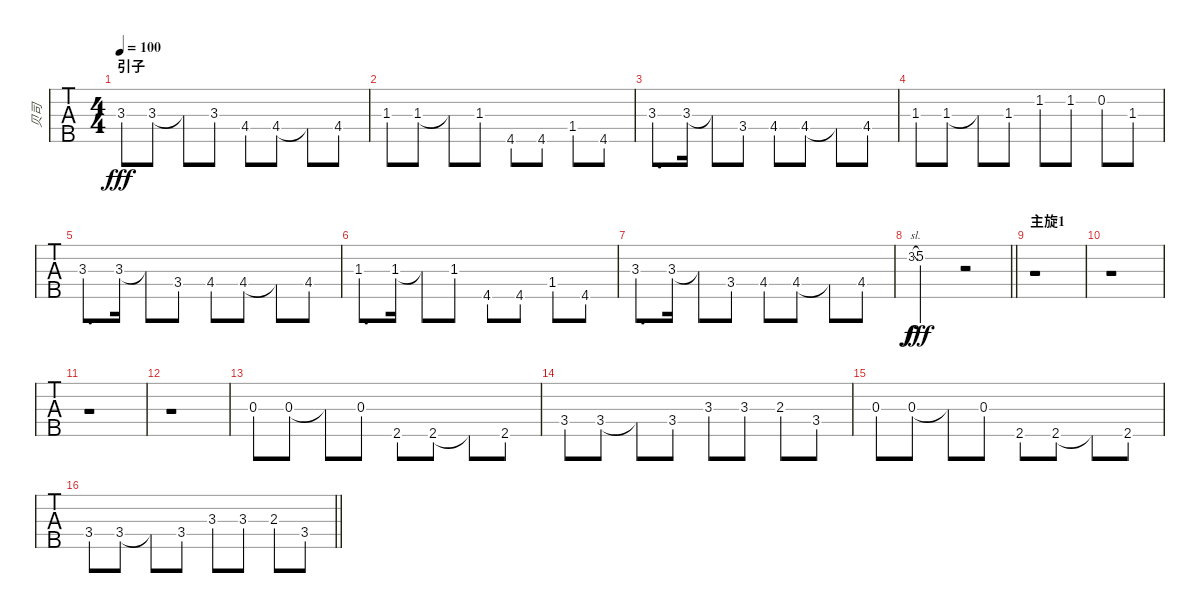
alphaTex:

\track ("贝司" "贝司") {instrument acousticbass}
\staff {tabs}
\tuning (G2 D2 A1 E1 B0) {hide}
\ts (4 4)
\section ("" "引子")
\tempo 100
\clef f4
\ks eb
3.3.8{dy fff instrument acousticbass} 3.3.8 3.3{t}.8 3.3.8 4.4.8 4.4.8 4.4{t}.8 4.4.8 |
1.3.8 1.3.8 1.3{t}.8 1.3.8 4.5.8 4.5.8 1.4.8 4.5.8 |
3.3.8{d} 3.3.16 3.3{t}.8 3.4.8 4.4.8 4.4.8 4.4{t}.8 4.4.8 |
1.3.8 1.3.8 1.3{t}.8 1.3.8 1.2.8 1.2.8 0.2.8 1.3.8 |
3.3.8{d} 3.3.16 3.3{t}.8 3.4.8 4.4.8 4.4.8 4.4{t}.8 4.4.8 |
1.3.8{d} 1.3.16 1.3{t}.8 1.3.8 4.5.8 4.5.8 1.4.8 4.5.8 |
3.3.8{d} 3.3.16 3.3{t}.8 3.4.8 4.4.8 4.4.8 4.4{t}.8 4.4.8 |
\barLineRight lightlight
3.2{sl}.8{gr dy f} 5.2.2{dy fff} r.2 |
\section ("" "主旋1")
\ks c
r.1 |
r.1 |
r.1 |
r.1 |
0.3.8 0.3.8 0.3{t}.8 0.3.8 2.5.8 2.5.8 2.5{t}.8 2.5.8 |
3.4.8 3.4.8 3.4{t}.8 3.4.8 3.3.8 3.3.8 2.3.8 3.4.8 |
0.3.8 0.3.8 0.3{t}.8 0.3.8 2.5.8 2.5.8 2.5{t}.8 2.5.8 |
\barLineRight lightlight
3.4.8 3.4.8 3.4{t}.8 3.4.8 3.3.8 3.3.8 2.3.8 3.4.8
